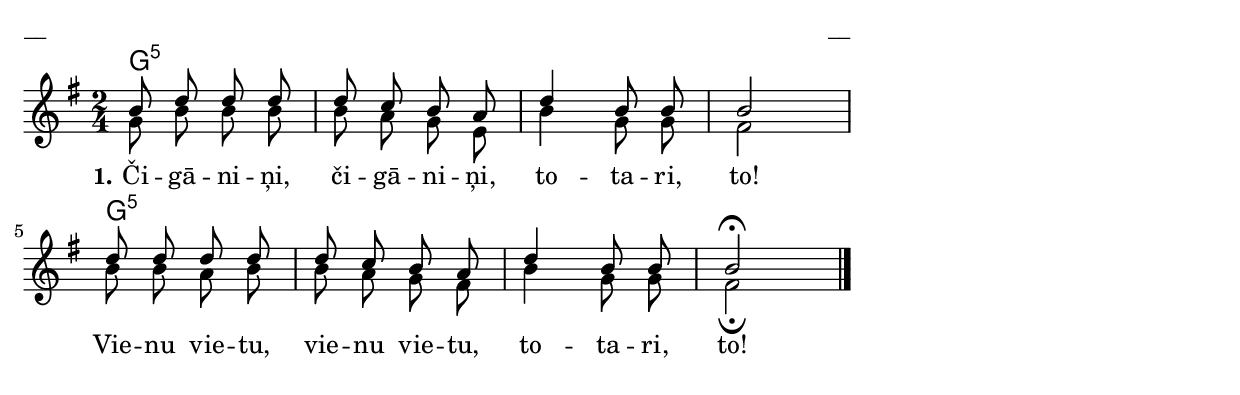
\version "2.13.16"
%\header {
%    title = "Čigāniņi, čigāniņi"
%}
%#(set-global-staff-size 18)
\paper {
line-width = 14\cm
left-margin = 0.4\cm
between-system-padding = 0.1\cm
between-system-space = 0.1\cm
}
\layout {
indent = #0
ragged-last = ##f
}

chordsA = \chordmode {
\time 2/4
g2:5 | g2:5 | g2:5 | g2:5 | 
g2:5 | g2:5 | g2:5 | g2:5 | 
}

voiceA = \relative c' {
\clef "treble"
\key g \major
\time 2/4
%MS
b'8 d d d | d8 c b a | d4 b8 b  |  b2 |
%ME
d8 d d d | d c b a | d4 b8 b | b2\fermata
\bar "|."
} 

voiceB = \relative c' {
\clef "treble"
\key g \major
\time 2/4
g'8 b b b | b8 a g e | b'4 g8 g  |  fis2 |
b8 b a b | b a g fis | b4 g8 g | fis2\fermata
} 


lyricA = \lyricmode {
\set stanza = #"1." Či -- gā -- ni -- ņi, či -- gā -- ni -- ņi, to -- ta -- ri, to!
Vie -- nu vie -- tu, vie -- nu vie -- tu, to -- ta -- ri, to!
}


fullScore = <<
\new ChordNames { 
\set chordChanges = ##t
\chordsA 
}
\new Staff {
<<
\new Voice = "voiceA" { \voiceOne \autoBeamOff \voiceA }
\new Voice = "voiceB" { \voiceTwo \autoBeamOff \voiceB }
\lyricsto "voiceA" \new Lyrics \lyricA
>>
}
>>

\score {
\fullScore
\header { piece = "__" opus = "__" }
}
\markup { \with-color #(x11-color 'white) \sans \smaller "__" }
\score {
\unfoldRepeats
\fullScore
\midi {
\context { \Staff \remove "Staff_performer" }
\context { \Voice \consists "Staff_performer" }
}
}



